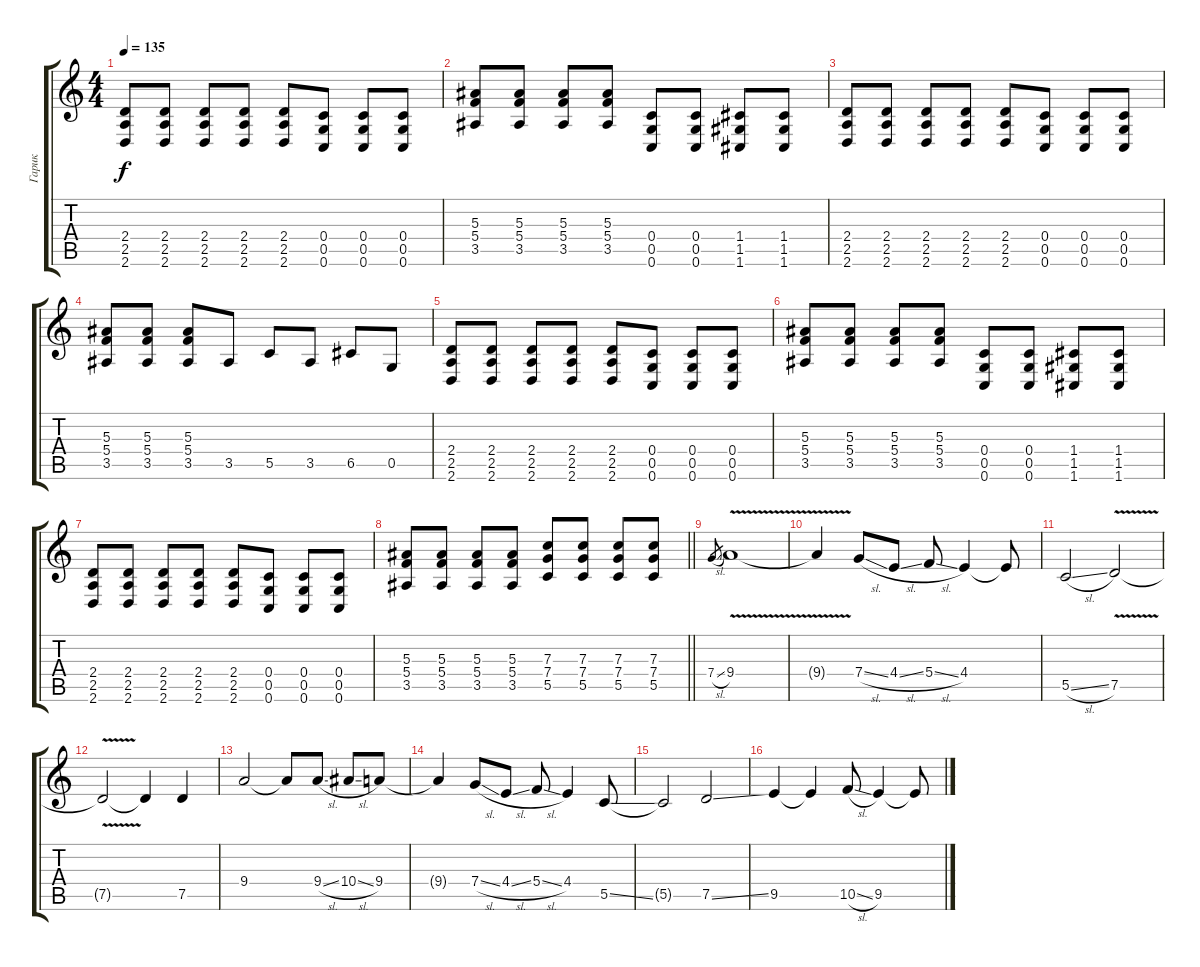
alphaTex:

\track ("Гарик" "Гарик") {instrument distortionguitar}
\staff {score tabs}
\tuning (D4 A3 F3 C3 G2 C2) {hide}
\ts (4 4)
\tempo 135
\clef g2
\ks c
(2.4 2.5 2.6).8{dy f} (2.4 2.5 2.6).8 (2.4 2.5 2.6).8 (2.4 2.5 2.6).8 (2.4 2.5 2.6).8 (0.4 0.5 0.6).8 (0.4 0.5 0.6).8 (0.4 0.5 0.6).8 |
(5.3 5.4 3.5).8 (5.3 5.4 3.5).8 (5.3 5.4 3.5).8 (5.3 5.4 3.5).8 (0.4 0.5 0.6).8 (0.4 0.5 0.6).8 (1.4 1.5 1.6).8 (1.4 1.5 1.6).8 |
(2.4 2.5 2.6).8 (2.4 2.5 2.6).8 (2.4 2.5 2.6).8 (2.4 2.5 2.6).8 (2.4 2.5 2.6).8 (0.4 0.5 0.6).8 (0.4 0.5 0.6).8 (0.4 0.5 0.6).8 |
(5.3 5.4 3.5).8 (5.3 5.4 3.5).8 (5.3 5.4 3.5).8 3.5.8 5.5.8 3.5.8 6.5.8 0.5.8 |
(2.4 2.5 2.6).8 (2.4 2.5 2.6).8 (2.4 2.5 2.6).8 (2.4 2.5 2.6).8 (2.4 2.5 2.6).8 (0.4 0.5 0.6).8 (0.4 0.5 0.6).8 (0.4 0.5 0.6).8 |
(5.3 5.4 3.5).8 (5.3 5.4 3.5).8 (5.3 5.4 3.5).8 (5.3 5.4 3.5).8 (0.4 0.5 0.6).8 (0.4 0.5 0.6).8 (1.4 1.5 1.6).8 (1.4 1.5 1.6).8 |
(2.4 2.5 2.6).8 (2.4 2.5 2.6).8 (2.4 2.5 2.6).8 (2.4 2.5 2.6).8 (2.4 2.5 2.6).8 (0.4 0.5 0.6).8 (0.4 0.5 0.6).8 (0.4 0.5 0.6).8 |
\barLineRight lightlight
(5.3 5.4 3.5).8 (5.3 5.4 3.5).8 (5.3 5.4 3.5).8 (5.3 5.4 3.5).8 (7.3 7.4 5.5).8 (7.3 7.4 5.5).8 (7.3 7.4 5.5).8 (7.3 7.4 5.5).8 |
7.4{sl}.8{gr} 9.4{v}.1 |
9.4{t}.4 7.4{sl}.8 4.4{sl}.8 5.4{sl}.8 4.4.4 4.4{t}.8 |
5.5{sl}.2 7.5{v}.2 |
7.5{t}.2 7.5{t}.4 7.5.4 |
9.4.2 9.4{t}.8 9.4{sl}.8 10.4{sl}.8 9.4.8 |
9.4{t}.4 7.4{sl}.8 4.4{sl}.8 5.4{sl}.8 4.4.4 5.5{ss}.8 |
5.5{t}.2 7.5{ss}.2 |
9.5.4 9.5{t}.4 10.5{sl}.8 9.5.4 9.5{t}.8
